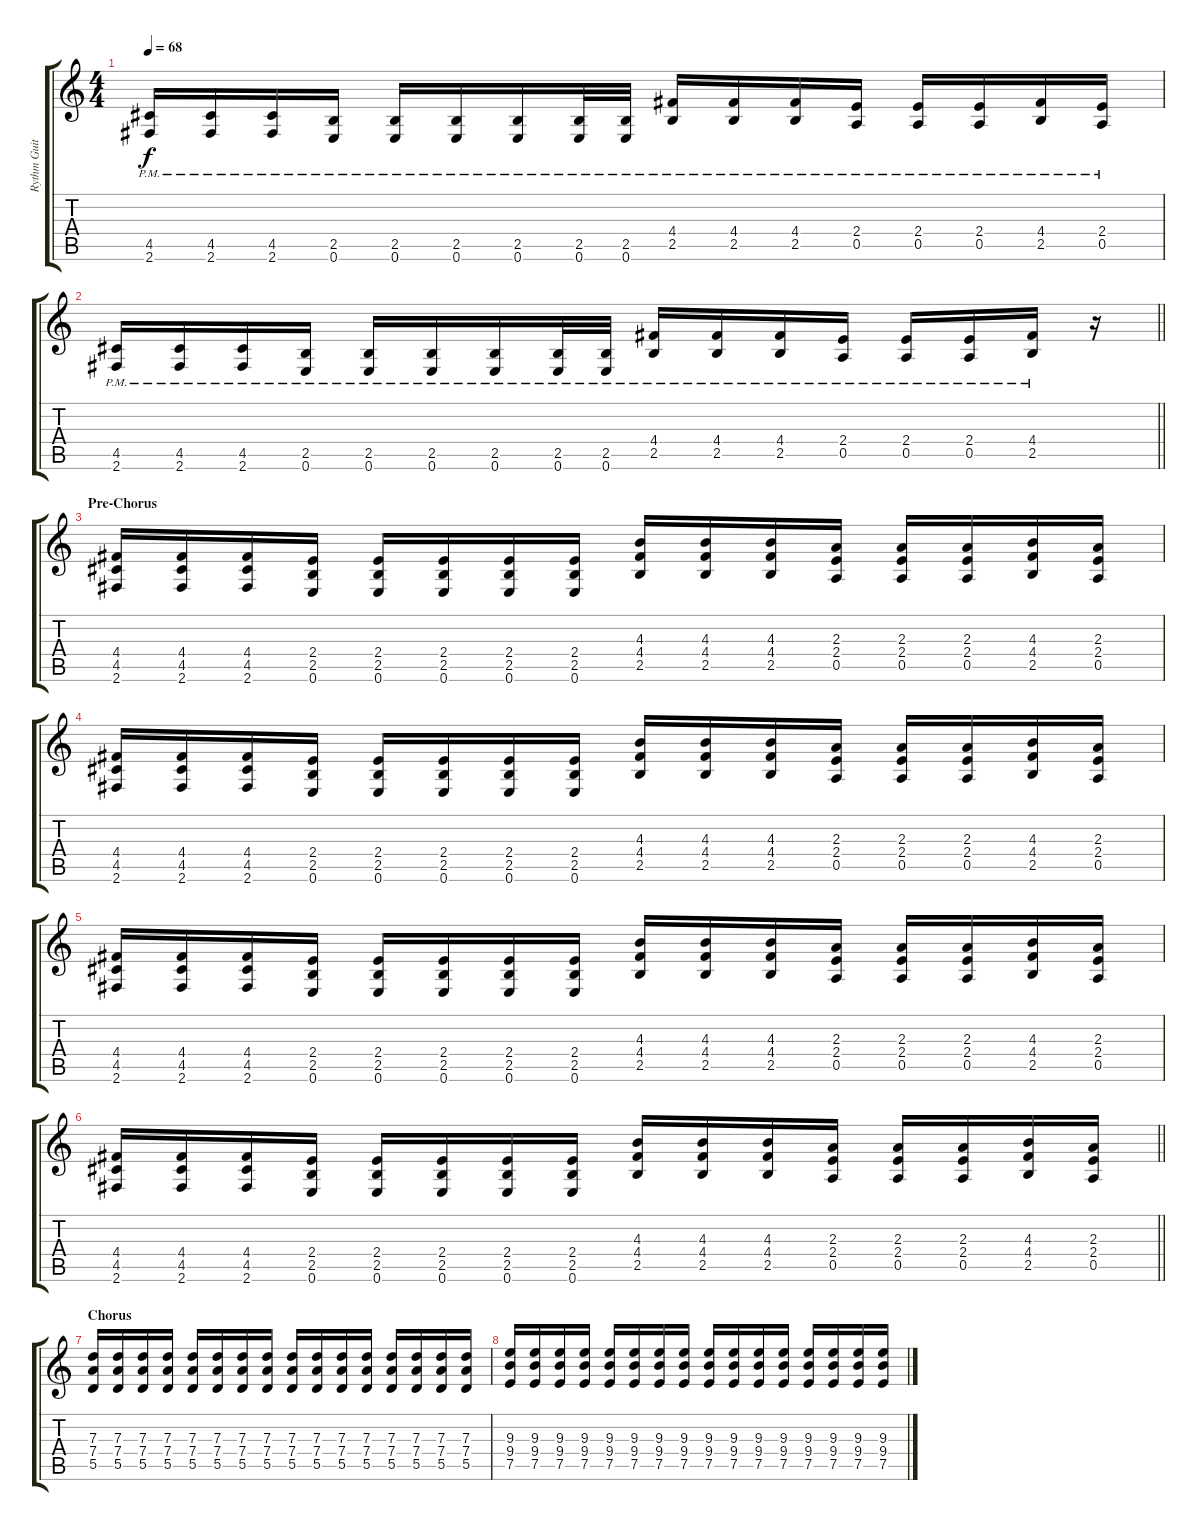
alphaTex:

\track ("Rythm Guitar" "Rythm Guit") {instrument distortionguitar}
\staff {score tabs}
\tuning (E4 B3 G3 D3 A2 E2) {hide}
\ts (4 4)
\tempo 68
\clef g2
\ks c
(4.5{pm} 2.6{pm}).16{dy f} (4.5{pm} 2.6{pm}).16 (4.5{pm} 2.6{pm}).16 (2.5{pm} 0.6{pm}).16 (2.5{pm} 0.6{pm}).16 (2.5{pm} 0.6{pm}).16 (2.5{pm} 0.6{pm}).16 (2.5{pm} 0.6{pm}).32 (2.5{pm} 0.6{pm}).32 (4.4{pm} 2.5{pm}).16 (4.4{pm} 2.5{pm}).16 (4.4{pm} 2.5{pm}).16 (2.4{pm} 0.5{pm}).16 (2.4{pm} 0.5{pm}).16 (2.4{pm} 0.5{pm}).16 (4.4{pm} 2.5{pm}).16 (2.4{pm} 0.5{pm}).16 |
\barLineRight lightlight
(4.5{pm} 2.6{pm}).16 (4.5{pm} 2.6{pm}).16 (4.5{pm} 2.6{pm}).16 (2.5{pm} 0.6{pm}).16 (2.5{pm} 0.6{pm}).16 (2.5{pm} 0.6{pm}).16 (2.5{pm} 0.6{pm}).16 (2.5{pm} 0.6{pm}).32 (2.5{pm} 0.6{pm}).32 (4.4{pm} 2.5{pm}).16 (4.4{pm} 2.5{pm}).16 (4.4{pm} 2.5{pm}).16 (2.4{pm} 0.5{pm}).16 (2.4{pm} 0.5{pm}).16 (2.4{pm} 0.5{pm}).16 (4.4{pm} 2.5{pm}).16 r.16 |
\section ("" "Pre-Chorus")
(4.4 4.5 2.6).16 (4.4 4.5 2.6).16 (4.4 4.5 2.6).16 (2.4 2.5 0.6).16 (2.4 2.5 0.6).16 (2.4 2.5 0.6).16 (2.4 2.5 0.6).16 (2.4 2.5 0.6).16 (4.3 4.4 2.5).16 (4.3 4.4 2.5).16 (4.3 4.4 2.5).16 (2.3 2.4 0.5).16 (2.3 2.4 0.5).16 (2.3 2.4 0.5).16 (4.3 4.4 2.5).16 (2.3 2.4 0.5).16 |
(4.4 4.5 2.6).16 (4.4 4.5 2.6).16 (4.4 4.5 2.6).16 (2.4 2.5 0.6).16 (2.4 2.5 0.6).16 (2.4 2.5 0.6).16 (2.4 2.5 0.6).16 (2.4 2.5 0.6).16 (4.3 4.4 2.5).16 (4.3 4.4 2.5).16 (4.3 4.4 2.5).16 (2.3 2.4 0.5).16 (2.3 2.4 0.5).16 (2.3 2.4 0.5).16 (4.3 4.4 2.5).16 (2.3 2.4 0.5).16 |
(4.4 4.5 2.6).16 (4.4 4.5 2.6).16 (4.4 4.5 2.6).16 (2.4 2.5 0.6).16 (2.4 2.5 0.6).16 (2.4 2.5 0.6).16 (2.4 2.5 0.6).16 (2.4 2.5 0.6).16 (4.3 4.4 2.5).16 (4.3 4.4 2.5).16 (4.3 4.4 2.5).16 (2.3 2.4 0.5).16 (2.3 2.4 0.5).16 (2.3 2.4 0.5).16 (4.3 4.4 2.5).16 (2.3 2.4 0.5).16 |
\barLineRight lightlight
(4.4 4.5 2.6).16 (4.4 4.5 2.6).16 (4.4 4.5 2.6).16 (2.4 2.5 0.6).16 (2.4 2.5 0.6).16 (2.4 2.5 0.6).16 (2.4 2.5 0.6).16 (2.4 2.5 0.6).16 (4.3 4.4 2.5).16 (4.3 4.4 2.5).16 (4.3 4.4 2.5).16 (2.3 2.4 0.5).16 (2.3 2.4 0.5).16 (2.3 2.4 0.5).16 (4.3 4.4 2.5).16 (2.3 2.4 0.5).16 |
\section ("" "Chorus")
(7.3 7.4 5.5).16 (7.3 7.4 5.5).16 (7.3 7.4 5.5).16 (7.3 7.4 5.5).16 (7.3 7.4 5.5).16 (7.3 7.4 5.5).16 (7.3 7.4 5.5).16 (7.3 7.4 5.5).16 (7.3 7.4 5.5).16 (7.3 7.4 5.5).16 (7.3 7.4 5.5).16 (7.3 7.4 5.5).16 (7.3 7.4 5.5).16 (7.3 7.4 5.5).16 (7.3 7.4 5.5).16 (7.3 7.4 5.5).16 |
(9.3 9.4 7.5).16 (9.3 9.4 7.5).16 (9.3 9.4 7.5).16 (9.3 9.4 7.5).16 (9.3 9.4 7.5).16 (9.3 9.4 7.5).16 (9.3 9.4 7.5).16 (9.3 9.4 7.5).16 (9.3 9.4 7.5).16 (9.3 9.4 7.5).16 (9.3 9.4 7.5).16 (9.3 9.4 7.5).16 (9.3 9.4 7.5).16 (9.3 9.4 7.5).16 (9.3 9.4 7.5).16 (9.3 9.4 7.5).16
